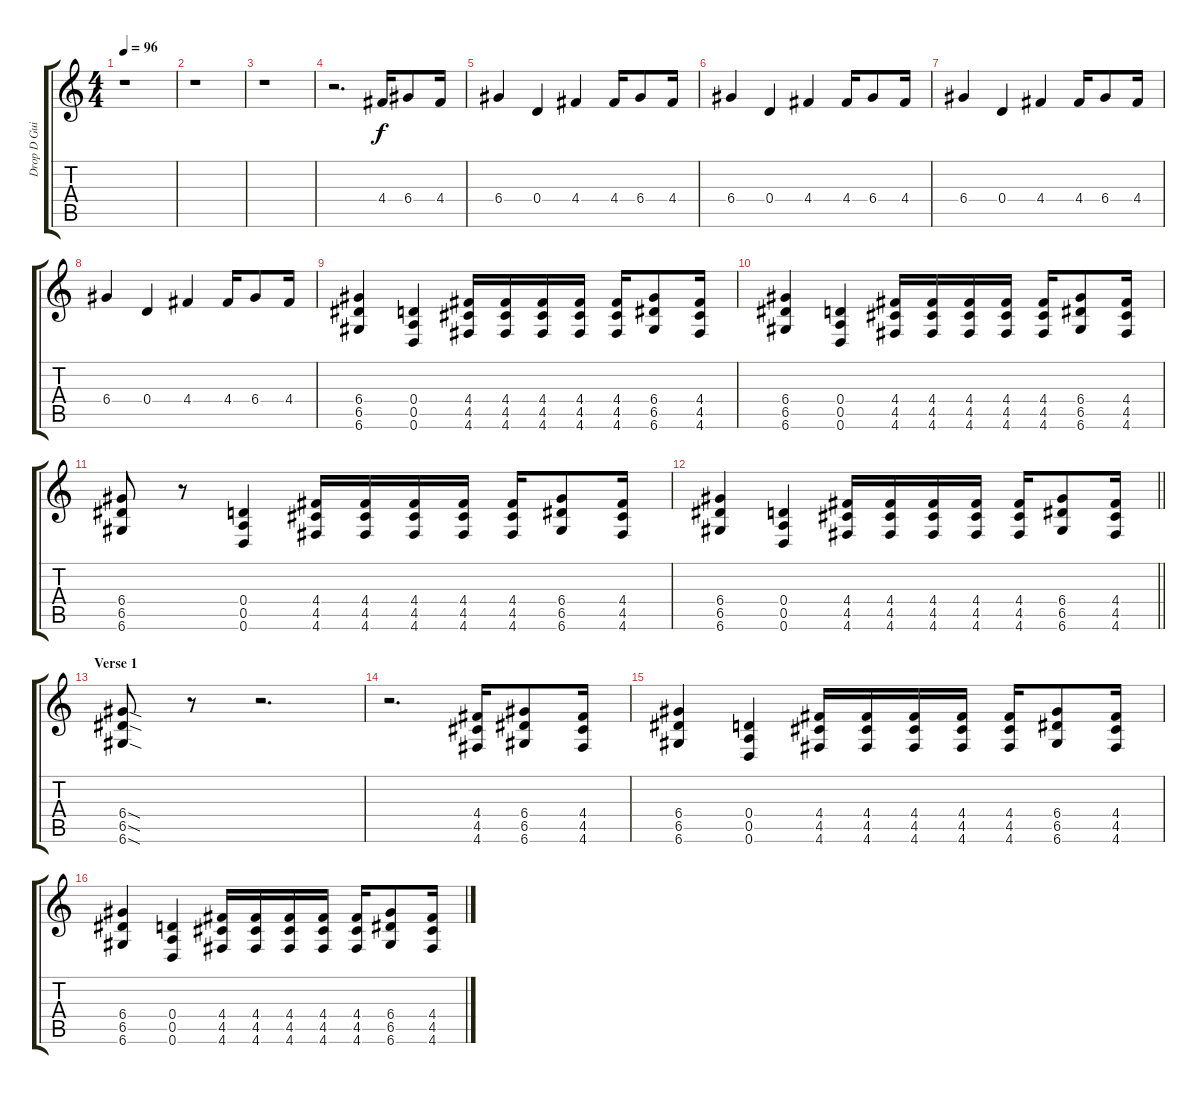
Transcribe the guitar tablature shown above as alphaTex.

\track ("Drop D Guitar" "Drop D Gui") {instrument distortionguitar}
\staff {score tabs}
\tuning (E4 B3 G3 D3 A2 D2) {hide}
\ts (4 4)
\tempo 96
\clef g2
\ks c
r.1{dy f instrument distortionguitar} |
r.1 |
r.1 |
r.2{d} 4.4.16 6.4.8 4.4.16 |
6.4.4 0.4.4 4.4.4 4.4.16 6.4.8 4.4.16 |
6.4.4 0.4.4 4.4.4 4.4.16 6.4.8 4.4.16 |
6.4.4 0.4.4 4.4.4 4.4.16 6.4.8 4.4.16 |
6.4.4 0.4.4 4.4.4 4.4.16 6.4.8 4.4.16 |
(6.4 6.5 6.6).4 (0.4 0.5 0.6).4 (4.4 4.5 4.6).16 (4.4 4.5 4.6).16 (4.4 4.5 4.6).16 (4.4 4.5 4.6).16 (4.4 4.5 4.6).16 (6.4 6.5 6.6).8 (4.4 4.5 4.6).16 |
(6.4 6.5 6.6).4 (0.4 0.5 0.6).4 (4.4 4.5 4.6).16 (4.4 4.5 4.6).16 (4.4 4.5 4.6).16 (4.4 4.5 4.6).16 (4.4 4.5 4.6).16 (6.4 6.5 6.6).8 (4.4 4.5 4.6).16 |
(6.4 6.5 6.6).8{balance 0} r.8 (0.4 0.5 0.6).4{balance 8} (4.4 4.5 4.6).16 (4.4 4.5 4.6).16 (4.4 4.5 4.6).16 (4.4 4.5 4.6).16 (4.4 4.5 4.6).16 (6.4 6.5 6.6).8 (4.4 4.5 4.6).16 |
\barLineRight lightlight
(6.4 6.5 6.6).4 (0.4 0.5 0.6).4 (4.4 4.5 4.6).16 (4.4 4.5 4.6).16 (4.4 4.5 4.6).16 (4.4 4.5 4.6).16 (4.4 4.5 4.6).16 (6.4 6.5 6.6).8 (4.4 4.5 4.6).16 |
\section ("" "Verse 1")
(6.4{sod} 6.5{sod} 6.6{sod}).8 r.8 r.2{d} |
r.2{d} (4.4 4.5 4.6).16 (6.4 6.5 6.6).8 (4.4 4.5 4.6).16 |
(6.4 6.5 6.6).4 (0.4 0.5 0.6).4 (4.4 4.5 4.6).16 (4.4 4.5 4.6).16 (4.4 4.5 4.6).16 (4.4 4.5 4.6).16 (4.4 4.5 4.6).16 (6.4 6.5 6.6).8 (4.4 4.5 4.6).16 |
(6.4 6.5 6.6).4 (0.4 0.5 0.6).4 (4.4 4.5 4.6).16 (4.4 4.5 4.6).16 (4.4 4.5 4.6).16 (4.4 4.5 4.6).16 (4.4 4.5 4.6).16 (6.4 6.5 6.6).8 (4.4 4.5 4.6).16
